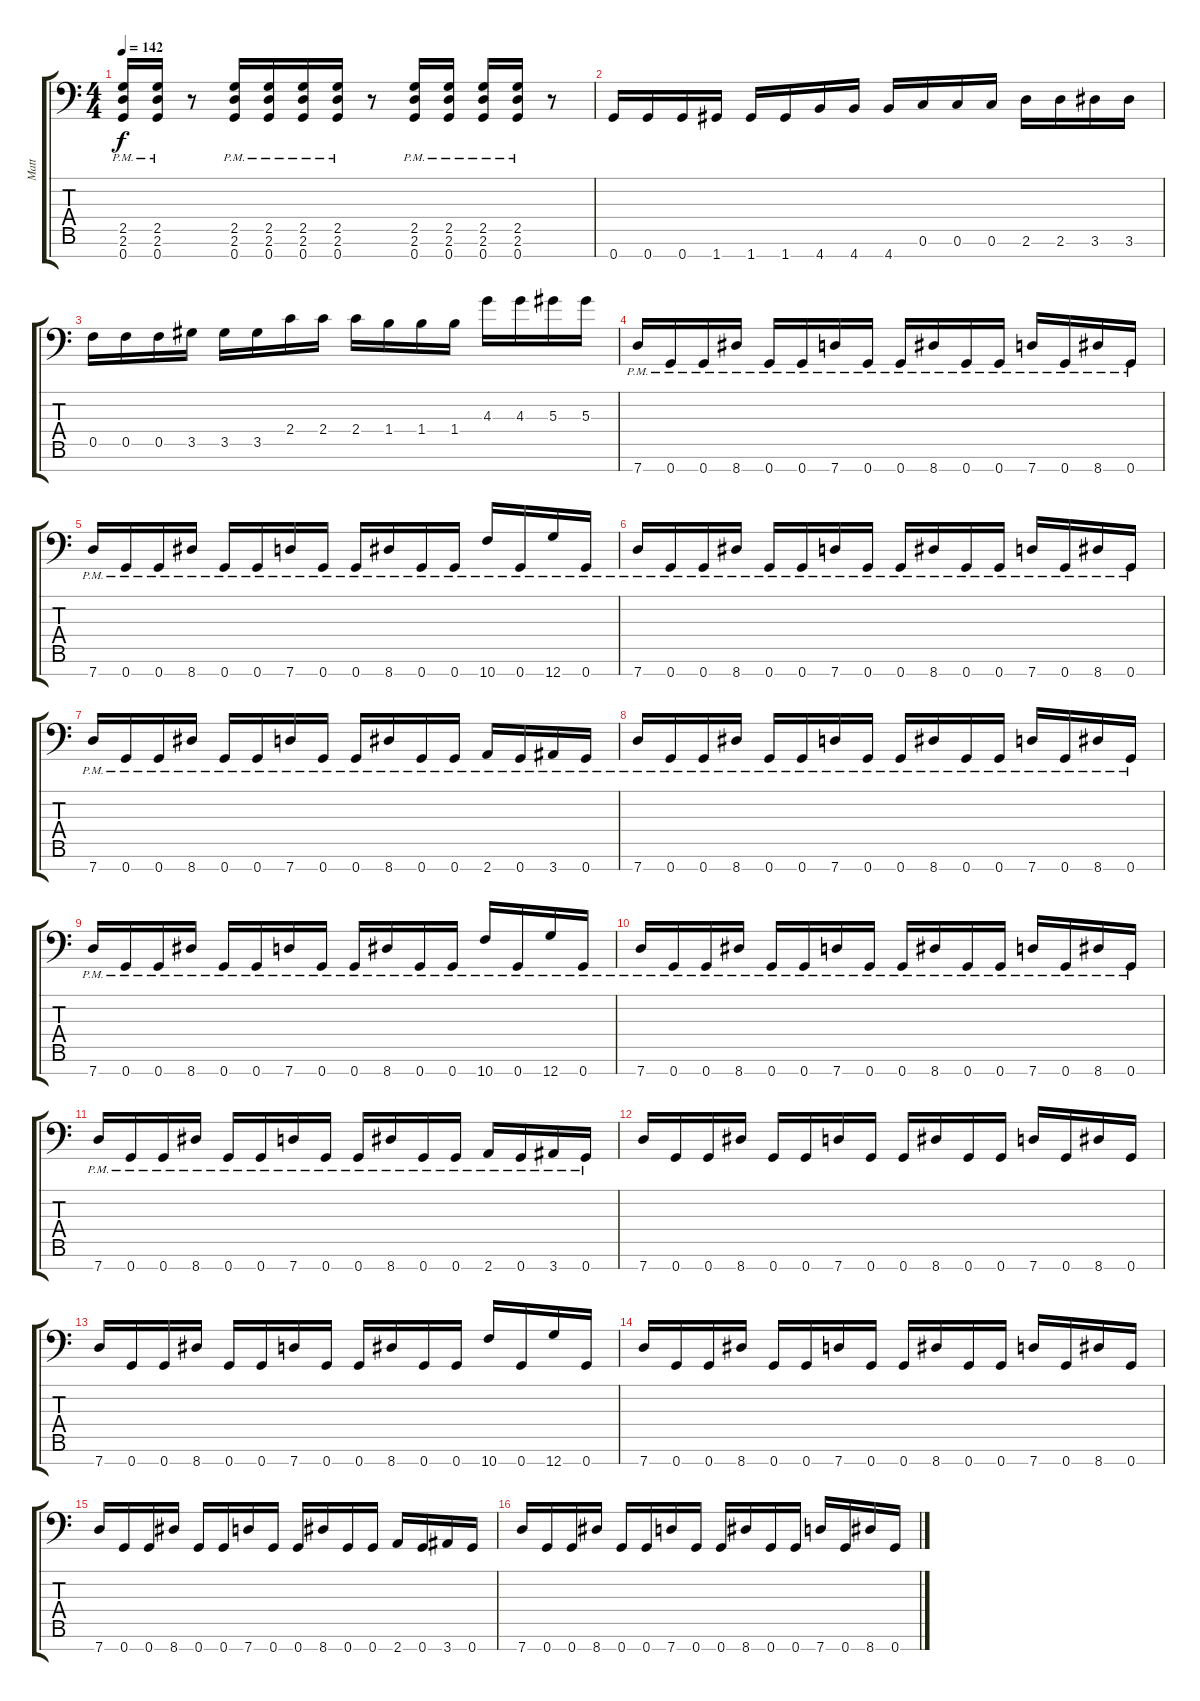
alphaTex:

\track ("Matt" "Matt") {instrument distortionguitar}
\staff {score tabs}
\tuning (C4 G3 Eb3 Bb2 F2 C2 G1) {hide}
\ts (4 4)
\tempo 142
\clef f4
\ks c
(2.5{pm} 2.6{pm} 0.7{pm}).16{dy f} (2.5{pm} 2.6{pm} 0.7{pm}).16 r.8 (2.5{pm} 2.6{pm} 0.7{pm}).16 (2.5{pm} 2.6{pm} 0.7{pm}).16 (2.5{pm} 2.6{pm} 0.7{pm}).16 (2.5{pm} 2.6{pm} 0.7{pm}).16 r.8 (2.5{pm} 2.6{pm} 0.7{pm}).16 (2.5{pm} 2.6{pm} 0.7{pm}).16 (2.5{pm} 2.6{pm} 0.7{pm}).16 (2.5{pm} 2.6{pm} 0.7{pm}).16 r.8 |
0.7.16 0.7.16 0.7.16 1.7.16 1.7.16 1.7.16 4.7.16 4.7.16 4.7.16 0.6.16 0.6.16 0.6.16 2.6.16 2.6.16 3.6.16 3.6.16 |
0.5.16 0.5.16 0.5.16 3.5.16 3.5.16 3.5.16 2.4.16 2.4.16 2.4.16 1.4.16 1.4.16 1.4.16 4.3.16 4.3.16 5.3.16 5.3.16 |
7.7{pm}.16 0.7{pm}.16 0.7{pm}.16 8.7{pm}.16 0.7{pm}.16 0.7{pm}.16 7.7{pm}.16 0.7{pm}.16 0.7{pm}.16 8.7{pm}.16 0.7{pm}.16 0.7{pm}.16 7.7{pm}.16 0.7{pm}.16 8.7{pm}.16 0.7{pm}.16 |
7.7{pm}.16 0.7{pm}.16 0.7{pm}.16 8.7{pm}.16 0.7{pm}.16 0.7{pm}.16 7.7{pm}.16 0.7{pm}.16 0.7{pm}.16 8.7{pm}.16 0.7{pm}.16 0.7{pm}.16 10.7{pm}.16 0.7{pm}.16 12.7{pm}.16 0.7{pm}.16 |
7.7{pm}.16 0.7{pm}.16 0.7{pm}.16 8.7{pm}.16 0.7{pm}.16 0.7{pm}.16 7.7{pm}.16 0.7{pm}.16 0.7{pm}.16 8.7{pm}.16 0.7{pm}.16 0.7{pm}.16 7.7{pm}.16 0.7{pm}.16 8.7{pm}.16 0.7{pm}.16 |
7.7{pm}.16 0.7{pm}.16 0.7{pm}.16 8.7{pm}.16 0.7{pm}.16 0.7{pm}.16 7.7{pm}.16 0.7{pm}.16 0.7{pm}.16 8.7{pm}.16 0.7{pm}.16 0.7{pm}.16 2.7{pm}.16 0.7{pm}.16 3.7{pm}.16 0.7{pm}.16 |
7.7{pm}.16 0.7{pm}.16 0.7{pm}.16 8.7{pm}.16 0.7{pm}.16 0.7{pm}.16 7.7{pm}.16 0.7{pm}.16 0.7{pm}.16 8.7{pm}.16 0.7{pm}.16 0.7{pm}.16 7.7{pm}.16 0.7{pm}.16 8.7{pm}.16 0.7{pm}.16 |
7.7{pm}.16 0.7{pm}.16 0.7{pm}.16 8.7{pm}.16 0.7{pm}.16 0.7{pm}.16 7.7{pm}.16 0.7{pm}.16 0.7{pm}.16 8.7{pm}.16 0.7{pm}.16 0.7{pm}.16 10.7{pm}.16 0.7{pm}.16 12.7{pm}.16 0.7{pm}.16 |
7.7{pm}.16 0.7{pm}.16 0.7{pm}.16 8.7{pm}.16 0.7{pm}.16 0.7{pm}.16 7.7{pm}.16 0.7{pm}.16 0.7{pm}.16 8.7{pm}.16 0.7{pm}.16 0.7{pm}.16 7.7{pm}.16 0.7{pm}.16 8.7{pm}.16 0.7{pm}.16 |
7.7{pm}.16 0.7{pm}.16 0.7{pm}.16 8.7{pm}.16 0.7{pm}.16 0.7{pm}.16 7.7{pm}.16 0.7{pm}.16 0.7{pm}.16 8.7{pm}.16 0.7{pm}.16 0.7{pm}.16 2.7{pm}.16 0.7{pm}.16 3.7{pm}.16 0.7{pm}.16 |
7.7.16 0.7.16 0.7.16 8.7.16 0.7.16 0.7.16 7.7.16 0.7.16 0.7.16 8.7.16 0.7.16 0.7.16 7.7.16 0.7.16 8.7.16 0.7.16 |
7.7.16 0.7.16 0.7.16 8.7.16 0.7.16 0.7.16 7.7.16 0.7.16 0.7.16 8.7.16 0.7.16 0.7.16 10.7.16 0.7.16 12.7.16 0.7.16 |
7.7.16 0.7.16 0.7.16 8.7.16 0.7.16 0.7.16 7.7.16 0.7.16 0.7.16 8.7.16 0.7.16 0.7.16 7.7.16 0.7.16 8.7.16 0.7.16 |
7.7.16 0.7.16 0.7.16 8.7.16 0.7.16 0.7.16 7.7.16 0.7.16 0.7.16 8.7.16 0.7.16 0.7.16 2.7.16 0.7.16 3.7.16 0.7.16 |
7.7.16 0.7.16 0.7.16 8.7.16 0.7.16 0.7.16 7.7.16 0.7.16 0.7.16 8.7.16 0.7.16 0.7.16 7.7.16 0.7.16 8.7.16 0.7.16
